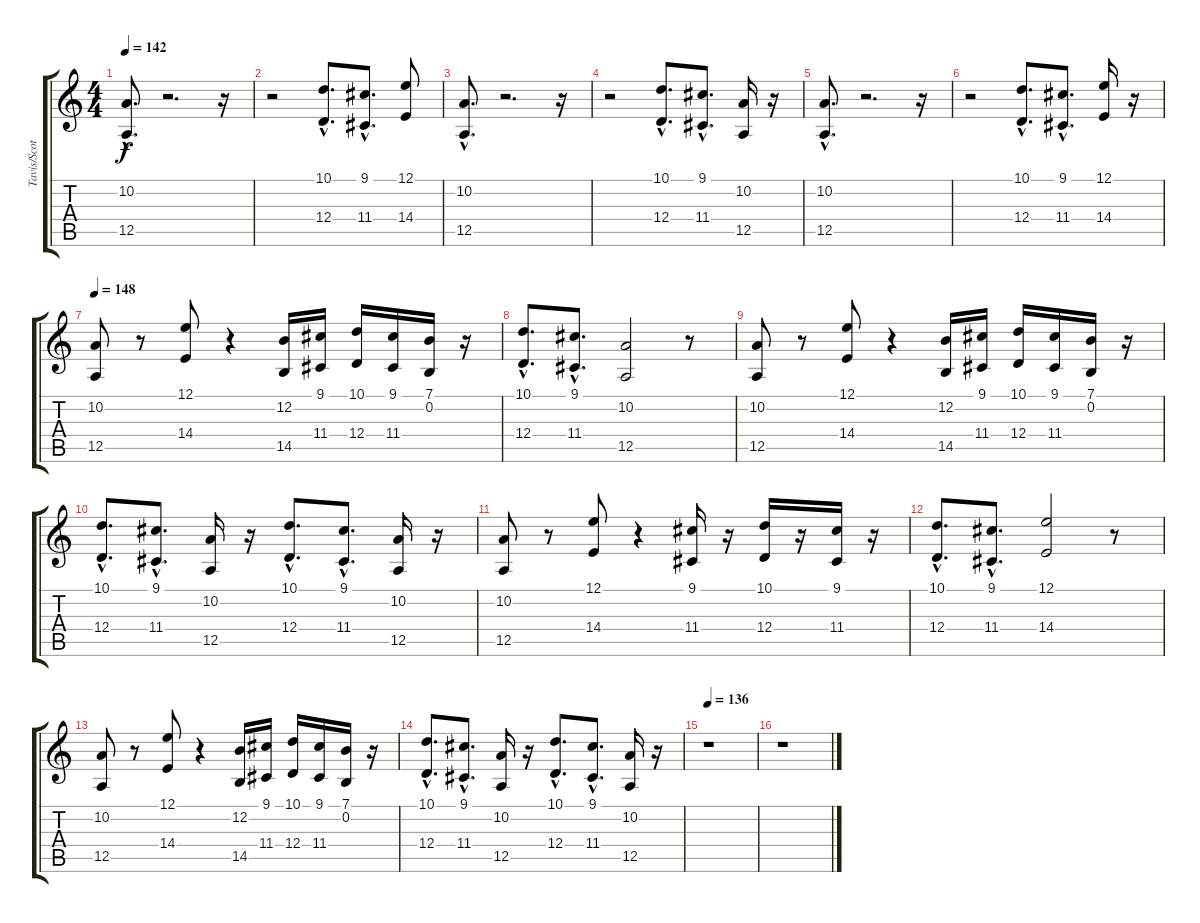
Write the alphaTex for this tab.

\track ("Tavis/Scott - Trumpet" "Tavis/Scot") {instrument trumpet}
\staff {score tabs}
\tuning (E4 B3 G3 D3 A2 E2) {hide}
\ts (4 4)
\tempo 142
\clef g2
\ks c
(10.2{hac} 12.5{hac}).8{d dy f} r.2{d} r.16 |
r.2 (10.1{hac} 12.4{hac}).8{d} (9.1{hac} 11.4{hac}).8{d} (12.1 14.4).8 |
(10.2{hac} 12.5{hac}).8{d} r.2{d} r.16 |
r.2 (10.1{hac} 12.4{hac}).8{d} (9.1{hac} 11.4{hac}).8{d} (10.2 12.5).16 r.16 |
(10.2{hac} 12.5{hac}).8{d} r.2{d} r.16 |
r.2 (10.1{hac} 12.4{hac}).8{d} (9.1{hac} 11.4{hac}).8{d} (12.1 14.4).16 r.16 |
\tempo 148
(10.2 12.5).8 r.8 (12.1 14.4).8 r.4 (12.2 14.5).16 (9.1 11.4).16 (10.1 12.4).16 (9.1 11.4).16 (7.1 0.2).16 r.16 |
(10.1{hac} 12.4{hac}).8{d} (9.1{hac} 11.4{hac}).8{d} (10.2 12.5).2 r.8 |
(10.2 12.5).8 r.8 (12.1 14.4).8 r.4 (12.2 14.5).16 (9.1 11.4).16 (10.1 12.4).16 (9.1 11.4).16 (7.1 0.2).16 r.16 |
(10.1{hac} 12.4{hac}).8{d} (9.1{hac} 11.4{hac}).8{d} (10.2 12.5).16 r.16 (10.1{hac} 12.4{hac}).8{d} (9.1{hac} 11.4{hac}).8{d} (10.2 12.5).16 r.16 |
(10.2 12.5).8 r.8 (12.1 14.4).8 r.4 (9.1 11.4).16 r.16 (10.1 12.4).16 r.16 (9.1 11.4).16 r.16 |
(10.1{hac} 12.4{hac}).8{d} (9.1{hac} 11.4{hac}).8{d} (12.1 14.4).2 r.8 |
(10.2 12.5).8 r.8 (12.1 14.4).8 r.4 (12.2 14.5).16 (9.1 11.4).16 (10.1 12.4).16 (9.1 11.4).16 (7.1 0.2).16 r.16 |
(10.1{hac} 12.4{hac}).8{d} (9.1{hac} 11.4{hac}).8{d} (10.2 12.5).16 r.16 (10.1{hac} 12.4{hac}).8{d} (9.1{hac} 11.4{hac}).8{d} (10.2 12.5).16 r.16 |
\tempo 136
r.1 |
r.1
